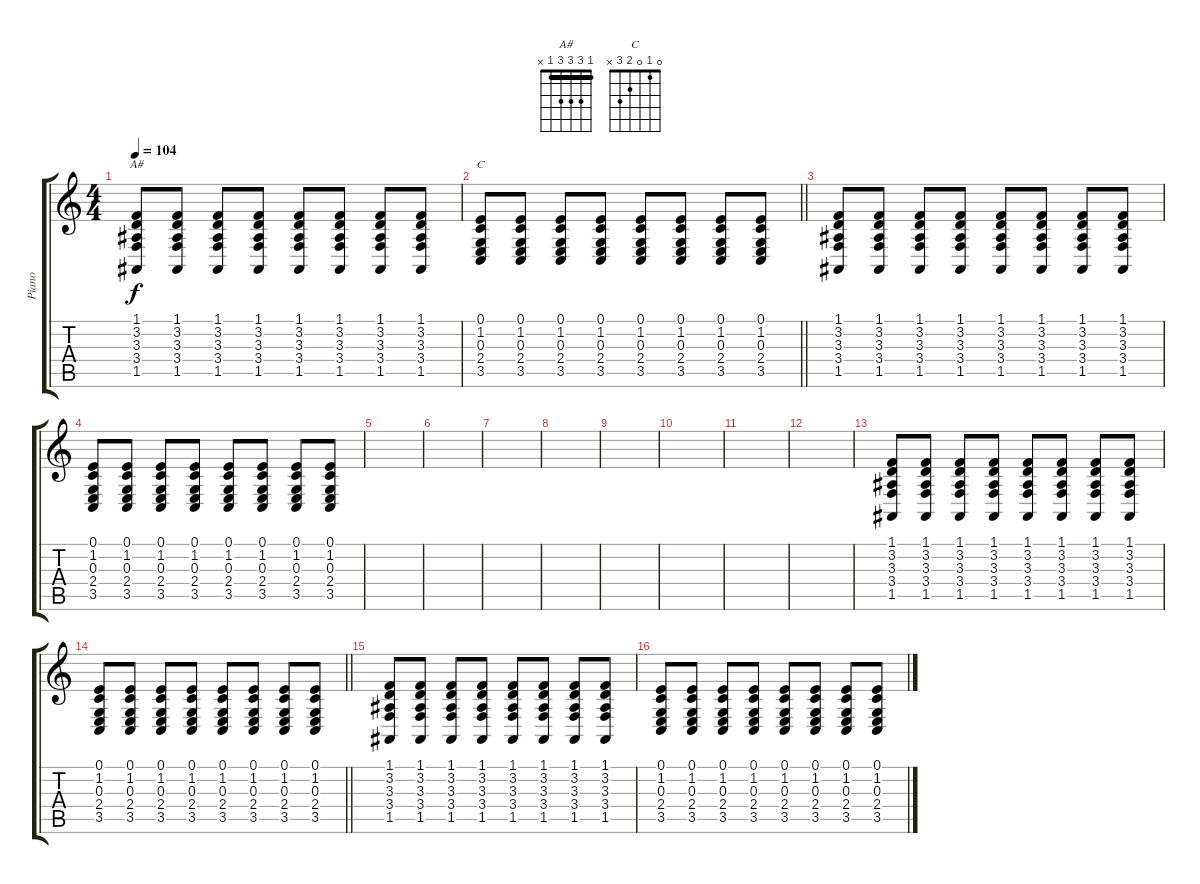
\track ("Piano" "Piano") {instrument electricgrandpiano}
\staff {score tabs}
\tuning (E4 B3 G3 D3 A2 E2) {hide}
\chord ("A#" 1 3 3 3 1 x) {barre 1}
\chord ("C" 0 1 0 2 3 x)
\ts (4 4)
\tempo 104
\clef g2
\ks c
(1.1 3.2 3.3 3.4 1.5).8{ch "A#" dy f} (1.1 3.2 3.3 3.4 1.5).8 (1.1 3.2 3.3 3.4 1.5).8 (1.1 3.2 3.3 3.4 1.5).8 (1.1 3.2 3.3 3.4 1.5).8 (1.1 3.2 3.3 3.4 1.5).8 (1.1 3.2 3.3 3.4 1.5).8 (1.1 3.2 3.3 3.4 1.5).8 |
\barLineRight lightlight
(0.1 1.2 0.3 2.4 3.5).8{ch "C"} (0.1 1.2 0.3 2.4 3.5).8 (0.1 1.2 0.3 2.4 3.5).8 (0.1 1.2 0.3 2.4 3.5).8 (0.1 1.2 0.3 2.4 3.5).8 (0.1 1.2 0.3 2.4 3.5).8 (0.1 1.2 0.3 2.4 3.5).8 (0.1 1.2 0.3 2.4 3.5).8 |
(1.1 3.2 3.3 3.4 1.5).8 (1.1 3.2 3.3 3.4 1.5).8 (1.1 3.2 3.3 3.4 1.5).8 (1.1 3.2 3.3 3.4 1.5).8 (1.1 3.2 3.3 3.4 1.5).8 (1.1 3.2 3.3 3.4 1.5).8 (1.1 3.2 3.3 3.4 1.5).8 (1.1 3.2 3.3 3.4 1.5).8 |
(0.1 1.2 0.3 2.4 3.5).8 (0.1 1.2 0.3 2.4 3.5).8 (0.1 1.2 0.3 2.4 3.5).8 (0.1 1.2 0.3 2.4 3.5).8 (0.1 1.2 0.3 2.4 3.5).8 (0.1 1.2 0.3 2.4 3.5).8 (0.1 1.2 0.3 2.4 3.5).8 (0.1 1.2 0.3 2.4 3.5).8 |
|
|
|
|
|
|
|
|
(1.1 3.2 3.3 3.4 1.5).8 (1.1 3.2 3.3 3.4 1.5).8 (1.1 3.2 3.3 3.4 1.5).8 (1.1 3.2 3.3 3.4 1.5).8 (1.1 3.2 3.3 3.4 1.5).8 (1.1 3.2 3.3 3.4 1.5).8 (1.1 3.2 3.3 3.4 1.5).8 (1.1 3.2 3.3 3.4 1.5).8 |
\barLineRight lightlight
(0.1 1.2 0.3 2.4 3.5).8 (0.1 1.2 0.3 2.4 3.5).8 (0.1 1.2 0.3 2.4 3.5).8 (0.1 1.2 0.3 2.4 3.5).8 (0.1 1.2 0.3 2.4 3.5).8 (0.1 1.2 0.3 2.4 3.5).8 (0.1 1.2 0.3 2.4 3.5).8 (0.1 1.2 0.3 2.4 3.5).8 |
(1.1 3.2 3.3 3.4 1.5).8 (1.1 3.2 3.3 3.4 1.5).8 (1.1 3.2 3.3 3.4 1.5).8 (1.1 3.2 3.3 3.4 1.5).8 (1.1 3.2 3.3 3.4 1.5).8 (1.1 3.2 3.3 3.4 1.5).8 (1.1 3.2 3.3 3.4 1.5).8 (1.1 3.2 3.3 3.4 1.5).8 |
(0.1 1.2 0.3 2.4 3.5).8 (0.1 1.2 0.3 2.4 3.5).8 (0.1 1.2 0.3 2.4 3.5).8 (0.1 1.2 0.3 2.4 3.5).8 (0.1 1.2 0.3 2.4 3.5).8 (0.1 1.2 0.3 2.4 3.5).8 (0.1 1.2 0.3 2.4 3.5).8 (0.1 1.2 0.3 2.4 3.5).8
